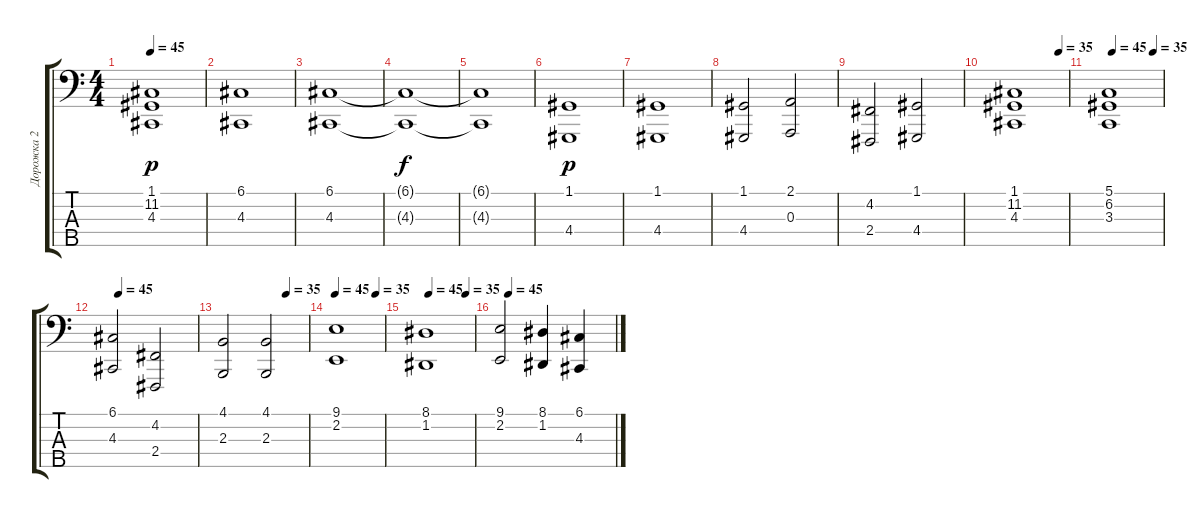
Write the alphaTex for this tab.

\track ("Дорожка 2" "Дорожка 2") {instrument acousticgrandpiano}
\staff {score tabs}
\tuning (G2 D2 A1 E1 B0) {hide}
\ts (4 4)
\tempo 45
\clef f4
\ks c
(1.1 11.2 4.3).1{dy p} |
(6.1 4.3).1 |
(6.1 4.3).1 |
(6.1{t} 4.3{t}).1{dy f} |
(6.1{t} 4.3{t}).1 |
(1.1 4.4).1{dy p} |
(1.1 4.4).1 |
(1.1 4.4).2 (2.1 0.3).2 |
(4.2 2.4).2 (1.1 4.4).2 |
\tempo (35 0.8333333333333334)
(1.1 11.2 4.3).1 |
\tempo (45 0.08333333333333333)
\tempo (35 0.8333333333333334)
(5.1 6.2 3.3).1 |
\tempo (45 0.08333333333333333)
(6.1 4.3).2 (4.2 2.4).2 |
\tempo (35 0.75)
(4.1 2.3).2 (4.1 2.3).2 |
\tempo 45
\tempo (35 0.8333333333333334)
(9.1 2.2).1 |
\tempo (45 0.08333333333333333)
\tempo (35 0.8333333333333334)
(8.1 1.2).1 |
\tempo (45 0.08333333333333333)
(9.1 2.2).2 (8.1 1.2).4 (6.1 4.3).4
